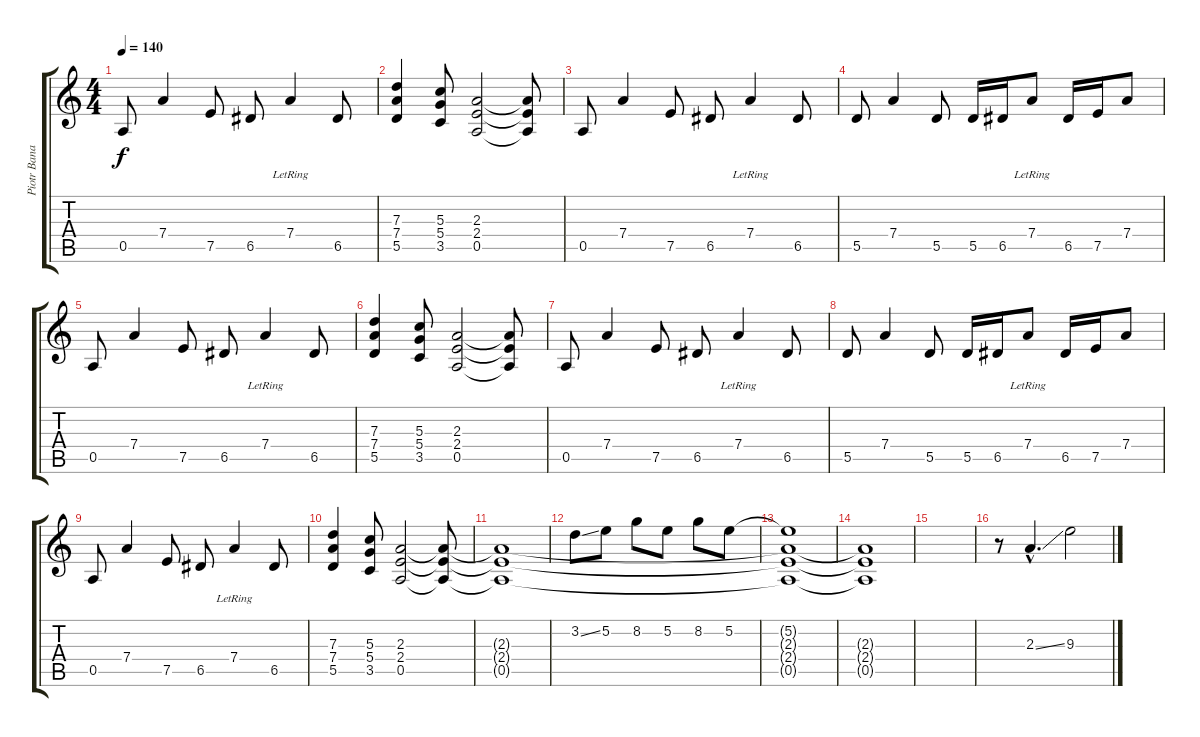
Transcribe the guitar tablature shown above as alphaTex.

\track ("Piotr Banach (Prowadząca)" "Piotr Bana") {instrument overdrivenguitar}
\staff {score tabs}
\tuning (E4 B3 G3 D3 A2 E2) {hide}
\ts (4 4)
\tempo 140
\clef g2
\ks c
0.5.8{dy f} 7.4.4 7.5.8 6.5.8 7.4{lr}.4 6.5.8 |
(7.3 7.4 5.5).4 (5.3 5.4 3.5).8 (2.3 2.4 0.5).2 (2.3{t} 2.4{t} 0.5{t}).8 |
0.5.8 7.4.4 7.5.8 6.5.8 7.4{lr}.4 6.5.8 |
5.5.8 7.4.4 5.5.8 5.5.16 6.5.16 7.4{lr}.8 6.5.16 7.5.16 7.4.8 |
0.5.8 7.4.4 7.5.8 6.5.8 7.4{lr}.4 6.5.8 |
(7.3 7.4 5.5).4 (5.3 5.4 3.5).8 (2.3 2.4 0.5).2 (2.3{t} 2.4{t} 0.5{t}).8 |
0.5.8 7.4.4 7.5.8 6.5.8 7.4{lr}.4 6.5.8 |
5.5.8 7.4.4 5.5.8 5.5.16 6.5.16 7.4{lr}.8 6.5.16 7.5.16 7.4.8 |
0.5.8 7.4.4 7.5.8 6.5.8 7.4{lr}.4 6.5.8 |
(7.3 7.4 5.5).4 (5.3 5.4 3.5).8 (2.3 2.4 0.5).2 (2.3{t} 2.4{t} 0.5{t}).8 |
(2.3{t} 2.4{t} 0.5{t}).1 |
3.2{ss}.8 5.2.8 8.2.8 5.2.8 8.2.8 5.2.8 |
(5.2{t} 2.3{t} 2.4{t} 0.5{t}).1 |
(2.3{t} 2.4{t} 0.5{t}).1 |
|
r.8 2.3{ss hac}.4{d} 9.3.2
